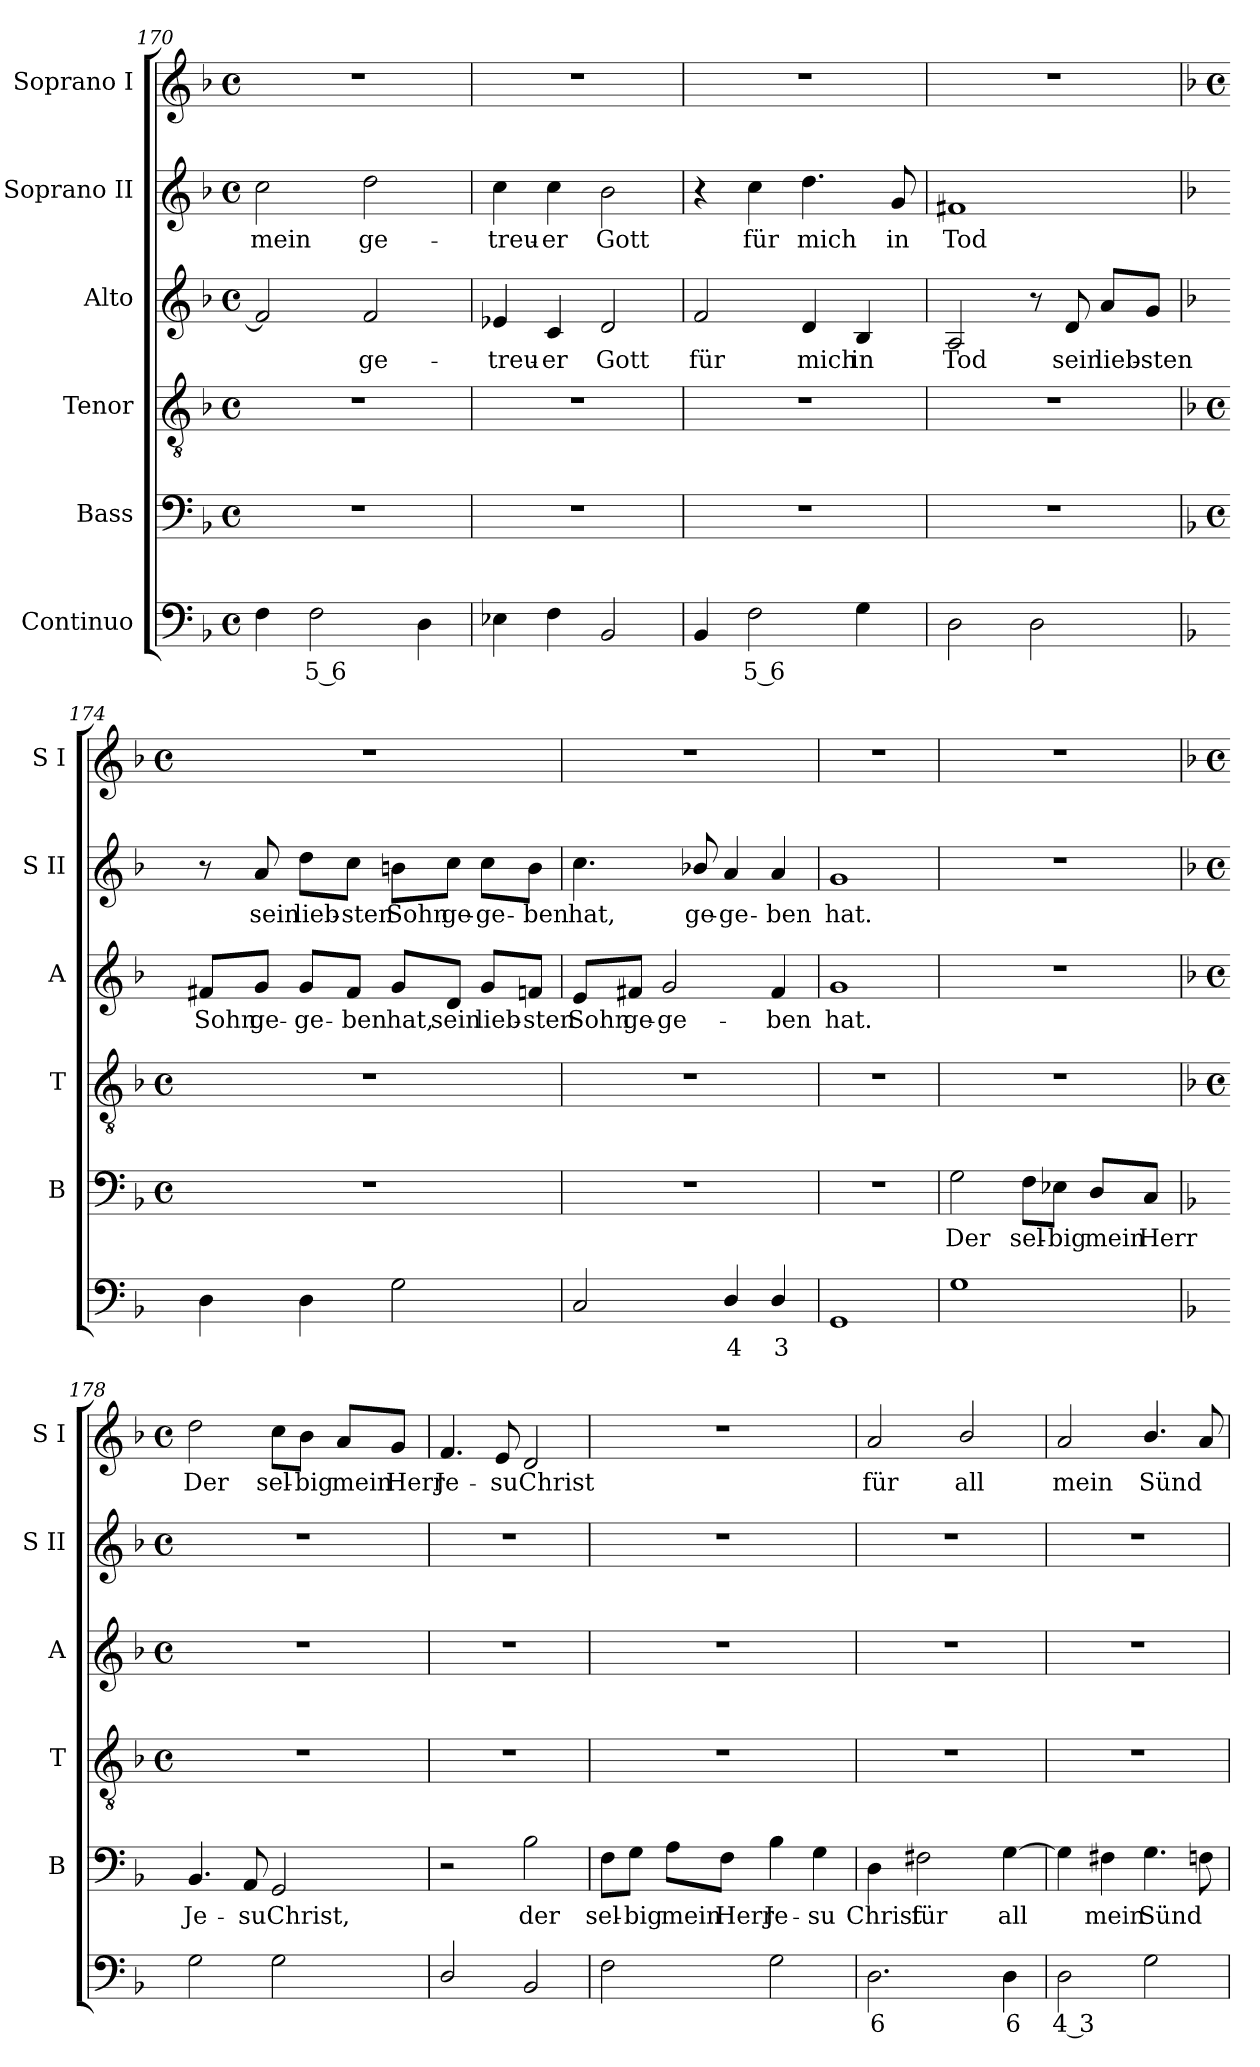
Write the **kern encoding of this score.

**kern	**text	**kern	**text	**kern	**kern	**text	**kern	**text	**kern	**text
*part6	*part6	*part5	*part5	*part4	*part3	*part3	*part2	*part2	*part1	*part1
*staff6	*staff6	*staff5	*staff5	*staff4	*staff3	*staff3	*staff2	*staff2	*staff1	*staff1
*I"Continuo	*	*I"Bass	*	*I"Tenor	*I"Alto	*	*I"Soprano II	*	*I"Soprano I	*
*	*	*I'B	*	*I'T	*I'A	*	*I'S II	*	*I'S I	*
*clefF4	*	*clefF4	*	*clefGv2	*clefG2	*	*clefG2	*	*clefG2	*
*k[b-]	*	*k[b-]	*	*k[b-]	*k[b-]	*	*k[b-]	*	*k[b-]	*
*F:	*	*F:	*	*F:	*F:	*	*F:	*	*F:	*
*M4/4	*	*M4/4	*	*M4/4	*M4/4	*	*M4/4	*	*M4/4	*
*met(c)	*	*met(c)	*	*met(c)	*met(c)	*	*met(c)	*	*met(c)	*
=170	=170	=170	=170	=170	=170	=170	=170	=170	=170	=170
!	!	!	!	!	!	!	!	!LO:LY:b	!	!
4F	.	1r	.	1r	2f]	.	2cc	mein	1r	.
!	!LO:LY:b	!	!	!	!	!	!	!	!	!
2F	5 6	.	.	.	.	.	.	.	.	.
!	!	!	!	!	!	!LO:LY:b	!	!LO:LY:b	!	!
.	.	.	.	.	2f	ge-	2dd	ge-	.	.
4D	.	.	.	.	.	.	.	.	.	.
=171	=171	=171	=171	=171	=171	=171	=171	=171	=171	=171
!	!	!	!	!	!	!LO:LY:b	!	!LO:LY:b	!	!
4E-X	.	1r	.	1r	4e-X	-treu-	4cc	-treu-	1r	.
!	!	!	!	!	!	!LO:LY:b	!	!LO:LY:b	!	!
4F	.	.	.	.	4c	-er	4cc	-er	.	.
!	!	!	!	!	!	!LO:LY:b	!	!LO:LY:b	!	!
2BB-	.	.	.	.	2d	Gott	2b-	Gott	.	.
=172	=172	=172	=172	=172	=172	=172	=172	=172	=172	=172
!	!	!	!	!	!	!LO:LY:b	!	!	!	!
4BB-	.	1r	.	1r	2f	für	4r	.	1r	.
!	!LO:LY:b	!	!	!	!	!	!	!LO:LY:b	!	!
2F	5 6	.	.	.	.	.	4cc	für	.	.
!	!	!	!	!	!	!LO:LY:b	!	!LO:LY:b	!	!
.	.	.	.	.	4d	mich	4.dd	mich	.	.
!	!	!	!	!	!	!LO:LY:b	!	!	!	!
4G	.	.	.	.	4B-	in	.	.	.	.
!	!	!	!	!	!	!	!	!LO:LY:b	!	!
.	.	.	.	.	.	.	8g	in	.	.
=173	=173	=173	=173	=173	=173	=173	=173	=173	=173	=173
!	!	!	!	!	!	!LO:LY:b	!	!LO:LY:b	!	!
2D	.	1r	.	1r	2A	Tod	1f#X	Tod	1r	.
2D	.	.	.	.	8r	.	.	.	.	.
!	!	!	!	!	!	!LO:LY:b	!	!	!	!
.	.	.	.	.	8d	sein	.	.	.	.
!	!	!	!	!	!	!LO:LY:b	!	!	!	!
.	.	.	.	.	8a/L	lieb-	.	.	.	.
!	!	!	!	!	!	!LO:LY:b	!	!	!	!
.	.	.	.	.	8g/J	-sten	.	.	.	.
!!LO:LB:g=z
=174	=174	=174	=174	=174	=174	=174	=174	=174	=174	=174
*	*	*k[b-]	*	*	*	*	*	*	*	*
*	*	*F:	*	*	*	*	*	*	*	*
*	*	*M4/4	*	*M4/4	*	*	*	*	*M4/4	*
*	*	*met(c)	*	*met(c)	*	*	*	*	*met(c)	*
!	!	!	!	!	!	!LO:LY:b	!	!	!	!
4D	.	1r	.	1r	8f#X/L	Sohn	8r	.	1r	.
!	!	!	!	!	!	!LO:LY:b	!	!LO:LY:b	!	!
.	.	.	.	.	8g/J	ge-	8a	sein	.	.
!	!	!	!	!	!	!LO:LY:b	!	!LO:LY:b	!	!
4D	.	.	.	.	8g/L	-ge-	8dd\L	lieb-	.	.
!	!	!	!	!	!	!LO:LY:b	!	!LO:LY:b	!	!
.	.	.	.	.	8f#/J	-ben	8cc\J	-sten	.	.
!	!	!	!	!	!	!LO:LY:b	!	!LO:LY:b	!	!
2G	.	.	.	.	8g/L	hat,	8bn\L	Sohn	.	.
!	!	!	!	!	!	!LO:LY:b	!	!LO:LY:b	!	!
.	.	.	.	.	8d/J	sein	8cc\J	ge-	.	.
!	!	!	!	!	!	!LO:LY:b	!	!LO:LY:b	!	!
.	.	.	.	.	8g/L	lieb-	8cc\L	-ge-	.	.
!	!	!	!	!	!	!LO:LY:b	!	!LO:LY:b	!	!
.	.	.	.	.	8fn/J	-sten	8b\J	-ben	.	.
=175	=175	=175	=175	=175	=175	=175	=175	=175	=175	=175
!	!	!	!	!	!	!LO:LY:b	!	!LO:LY:b	!	!
2C	.	1r	.	1r	8e/L	Sohn	4.cc	hat,	1r	.
!	!	!	!	!	!	!LO:LY:b	!	!	!	!
.	.	.	.	.	8f#X/J	ge-	.	.	.	.
!	!	!	!	!	!	!LO:LY:b	!	!	!	!
.	.	.	.	.	2g	-ge-	.	.	.	.
!	!	!	!	!	!	!	!	!LO:LY:b	!	!
.	.	.	.	.	.	.	8b-X/	ge-	.	.
!	!LO:LY:b	!	!	!	!	!	!	!LO:LY:b	!	!
4D/	4	.	.	.	.	.	4a	-ge-	.	.
!	!LO:LY:b	!	!	!	!	!LO:LY:b	!	!LO:LY:b	!	!
4D/	3	.	.	.	4f#	-ben	4a	-ben	.	.
=176	=176	=176	=176	=176	=176	=176	=176	=176	=176	=176
!	!	!	!	!	!	!LO:LY:b	!	!LO:LY:b	!	!
1GG	.	1r	.	1r	1g	hat.	1g	hat.	1r	.
=177	=177	=177	=177	=177	=177	=177	=177	=177	=177	=177
!	!	!	!LO:LY:b	!	!	!	!	!	!	!
1G	.	2G	Der	1r	1r	.	1r	.	1r	.
!	!	!	!LO:LY:b	!	!	!	!	!	!	!
.	.	8F\L	sel-	.	.	.	.	.	.	.
!	!	!	!LO:LY:b	!	!	!	!	!	!	!
.	.	8E-X\J	-big	.	.	.	.	.	.	.
!	!	!	!LO:LY:b	!	!	!	!	!	!	!
.	.	8D/L	mein	.	.	.	.	.	.	.
!	!	!	!LO:LY:b	!	!	!	!	!	!	!
.	.	8C/J	Herr	.	.	.	.	.	.	.
!!LO:LB:g=z
=178	=178	=178	=178	=178	=178	=178	=178	=178	=178	=178
*	*	*	*	*	*	*	*	*	*k[b-]	*
*	*	*	*	*	*	*	*	*	*F:	*
*	*	*	*	*M4/4	*M4/4	*	*M4/4	*	*M4/4	*
*	*	*	*	*met(c)	*met(c)	*	*met(c)	*	*met(c)	*
!	!	!	!LO:LY:b	!	!	!	!	!	!	!LO:LY:b
2G	.	4.BB-	Je-	1r	1r	.	1r	.	2dd	Der
!	!	!	!LO:LY:b	!	!	!	!	!	!	!
.	.	8AA	-su	.	.	.	.	.	.	.
!	!	!	!LO:LY:b	!	!	!	!	!	!	!LO:LY:b
2G	.	2GG	Christ,	.	.	.	.	.	8cc\L	sel-
!	!	!	!	!	!	!	!	!	!	!LO:LY:b
.	.	.	.	.	.	.	.	.	8b-\J	-big
!	!	!	!	!	!	!	!	!	!	!LO:LY:b
.	.	.	.	.	.	.	.	.	8a/L	mein
!	!	!	!	!	!	!	!	!	!	!LO:LY:b
.	.	.	.	.	.	.	.	.	8g/J	Herr
=179	=179	=179	=179	=179	=179	=179	=179	=179	=179	=179
!	!	!	!	!	!	!	!	!	!	!LO:LY:b
2D/	.	2r	.	1r	1r	.	1r	.	4.f	Je-
!	!	!	!	!	!	!	!	!	!	!LO:LY:b
.	.	.	.	.	.	.	.	.	8e	-su
!	!	!	!LO:LY:b	!	!	!	!	!	!	!LO:LY:b
2BB-	.	2B-	der	.	.	.	.	.	2d	Christ
=180	=180	=180	=180	=180	=180	=180	=180	=180	=180	=180
!	!	!	!LO:LY:b	!	!	!	!	!	!	!
2F	.	8F\L	sel-	1r	1r	.	1r	.	1r	.
!	!	!	!LO:LY:b	!	!	!	!	!	!	!
.	.	8G\J	-big	.	.	.	.	.	.	.
!	!	!	!LO:LY:b	!	!	!	!	!	!	!
.	.	8A\L	mein	.	.	.	.	.	.	.
!	!	!	!LO:LY:b	!	!	!	!	!	!	!
.	.	8F\J	Herr	.	.	.	.	.	.	.
!	!	!	!LO:LY:b	!	!	!	!	!	!	!
2G	.	4B-	Je-	.	.	.	.	.	.	.
!	!	!	!LO:LY:b	!	!	!	!	!	!	!
.	.	4G	-su	.	.	.	.	.	.	.
=181	=181	=181	=181	=181	=181	=181	=181	=181	=181	=181
!	!LO:LY:b	!	!LO:LY:b	!	!	!	!	!	!	!LO:LY:b
2.D	6	4D	Christ	1r	1r	.	1r	.	2a	für
!	!	!	!LO:LY:b	!	!	!	!	!	!	!
.	.	2F#X	für	.	.	.	.	.	.	.
!	!	!	!	!	!	!	!	!	!	!LO:LY:b
.	.	.	.	.	.	.	.	.	2b-/	all
!	!LO:LY:b	!	!LO:LY:b	!	!	!	!	!	!	!
4D	6	[4G	all	.	.	.	.	.	.	.
=182	=182	=182	=182	=182	=182	=182	=182	=182	=182	=182
!	!LO:LY:b	!	!	!	!	!	!	!	!	!LO:LY:b
2D	4 3	4G]	.	1r	1r	.	1r	.	2a	mein
!	!	!	!LO:LY:b	!	!	!	!	!	!	!
.	.	4F#X	mein	.	.	.	.	.	.	.
!	!	!	!LO:LY:b	!	!	!	!	!	!	!LO:LY:b
2G	.	4.G	Sünd	.	.	.	.	.	4.b-/	Sünd
.	.	8Fn	.	.	.	.	.	.	8a	.
=	=	=	=	=	=	=	=	=	=	=
*-	*-	*-	*-	*-	*-	*-	*-	*-	*-	*-
